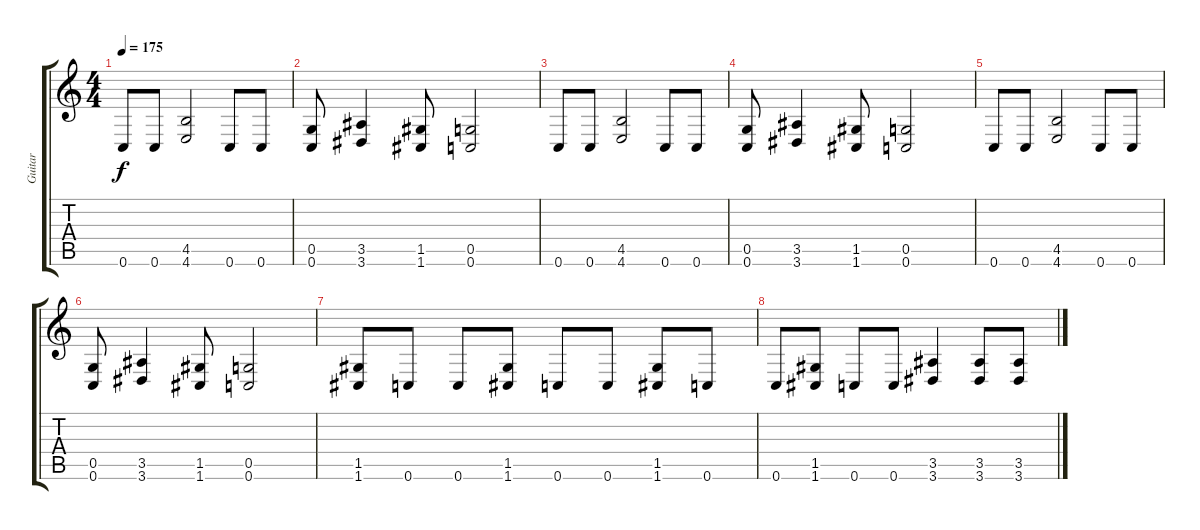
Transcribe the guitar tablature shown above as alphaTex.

\track ("Guitar" "Guitar") {instrument distortionguitar}
\staff {score tabs}
\tuning (D4 A3 F3 C3 G2 C2) {hide}
\ts (4 4)
\tempo 175
\clef g2
\ks c
0.6.8{dy f} 0.6.8 (4.5 4.6).2 0.6.8 0.6.8 |
(0.5 0.6).8 (3.5 3.6).4 (1.5 1.6).8 (0.5 0.6).2 |
0.6.8 0.6.8 (4.5 4.6).2 0.6.8 0.6.8 |
(0.5 0.6).8 (3.5 3.6).4 (1.5 1.6).8 (0.5 0.6).2 |
0.6.8 0.6.8 (4.5 4.6).2 0.6.8 0.6.8 |
(0.5 0.6).8 (3.5 3.6).4 (1.5 1.6).8 (0.5 0.6).2 |
(1.5 1.6).8 0.6.8 0.6.8 (1.5 1.6).8 0.6.8 0.6.8 (1.5 1.6).8 0.6.8 |
0.6.8 (1.5 1.6).8 0.6.8 0.6.8 (3.5 3.6).4 (3.5 3.6).8 (3.5 3.6).8
